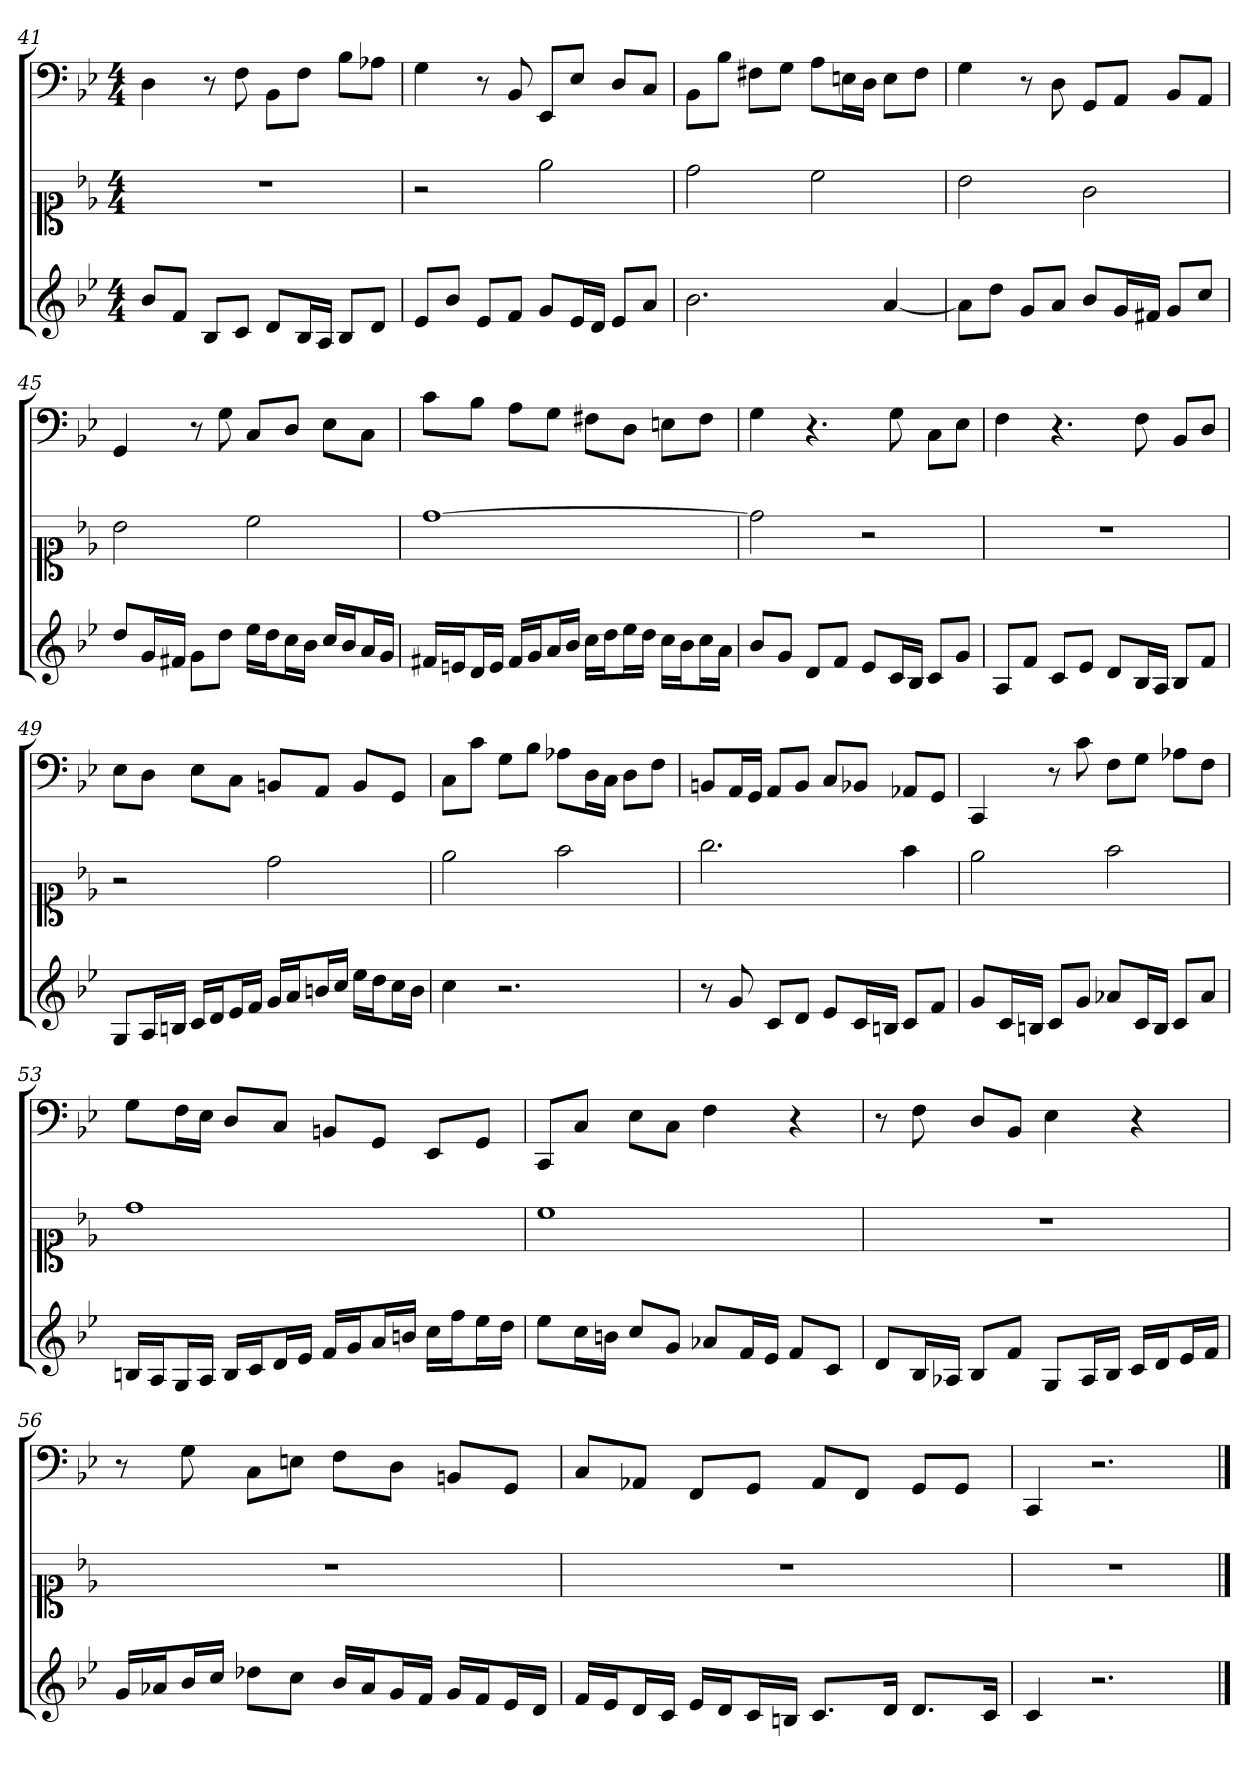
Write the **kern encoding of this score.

**kern	**kern	**kern
*part3	*part2	*part1
*staff3	*staff2	*staff1
*	*clefC1	*clefF4
*k[b-e-]	*k[b-e-]	*k[b-e-]
*g:	*g:	*g:
*M4/4	*M4/4	*M4/4
=41	=41	=41
8b-L	1r	4D
8fJ	.	.
8B-L	.	8r
8cJ	.	8F
8dL	.	8BB-\L
16B-L	.	8F\J
16AJJ	.	.
8B-L	.	8B-\L
8dJ	.	8A-X\J
=42	=42	=42
8e-L	2r	4G
8b-J	.	.
8e-L	.	8r
8fJ	.	8BB-
8gL	2ee-	8EE-/L
16e-L	.	8E-/J
16dJJ	.	.
8e-L	.	8D/L
8aJ	.	8C/J
=43	=43	=43
2.b-	2dd	8BB-\L
.	.	8B-\J
.	.	8F#X\L
.	.	8G\J
.	2cc	8A\L
.	.	16En\L
.	.	16D\JJ
[4a	.	8E\L
.	.	8F#\J
=44	=44	=44
8aL]	2b-	4G
8ddJ	.	.
8gL	.	8r
8aJ	.	8D
8b-L	2g	8GG/L
16gL	.	8AA/J
16f#XJJ	.	.
8gL	.	8BB-/L
8ccJ	.	8AA/J
=45	=45	=45
8ddL	2b-	4GG
16gL	.	.
16f#XJJ	.	.
8gL	.	8r
8ddJ	.	8G
16ee-LL	2cc	8C/L
16ddJ	.	.
16ccL	.	8D/J
16b-JJ	.	.
16ccLL	.	8E-\L
16b-J	.	.
16aL	.	8C\J
16gJJ	.	.
=46	=46	=46
16f#XLL	[1dd	8c\L
16enJ	.	.
16dL	.	8B-\J
16eJJ	.	.
16f#LL	.	8A\L
16gJ	.	.
16aL	.	8G\J
16b-JJ	.	.
16ccLL	.	8F#X\L
16ddJ	.	.
16ee-L	.	8D\J
16ddJJ	.	.
16ccLL	.	8En\L
16b-J	.	.
16ccL	.	8F#\J
16aJJ	.	.
=47	=47	=47
8b-L	2dd]	4G
8gJ	.	.
8dL	.	4.r
8fJ	.	.
8e-L	2r	.
16cL	.	8G
16B-JJ	.	.
8cL	.	8C\L
8gJ	.	8E-\J
=48	=48	=48
8AL	1r	4F
8fJ	.	.
8cL	.	4.r
8e-J	.	.
8dL	.	.
16B-L	.	8F
16AJJ	.	.
8B-L	.	8BB-/L
8fJ	.	8D/J
=49	=49	=49
8GL	2r	8E-\L
16AL	.	8D\J
16BnJJ	.	.
16cLL	.	8E-\L
16dJ	.	.
16e-L	.	8C\J
16fJJ	.	.
16gLL	2dd	8BBn/L
16aJ	.	.
16bnL	.	8AA/J
16ccJJ	.	.
16ee-LL	.	8BB/L
16ddJ	.	.
16ccL	.	8GG/J
16bJJ	.	.
=50	=50	=50
4cc	2ee-	8C\L
.	.	8c\J
2.r	.	8G\L
.	.	8B-\J
.	2ff	8A-X\L
.	.	16D\L
.	.	16C\JJ
.	.	8D\L
.	.	8F\J
=51	=51	=51
8r	2.gg	8BBn/L
8g	.	16AA/L
.	.	16GG/JJ
8cL	.	8AA/L
8dJ	.	8BB/J
8e-L	.	8C/L
16cL	.	8BB-X/J
16BnJJ	.	.
8cL	4ff	8AA-X/L
8fJ	.	8GG/J
=52	=52	=52
8gL	2ee-	4CC
16cL	.	.
16BnJJ	.	.
8cL	.	8r
8gJ	.	8c
8a-XL	2ff	8F\L
16cL	.	8G\J
16BJJ	.	.
8cL	.	8A-X\L
8a-J	.	8F\J
=53	=53	=53
16BnLL	1dd	8G\L
16AJ	.	.
16GL	.	16F\L
16AJJ	.	16E-\JJ
16BLL	.	8D/L
16cJ	.	.
16dL	.	8C/J
16e-JJ	.	.
16fLL	.	8BBn/L
16gJ	.	.
16aL	.	8GG/J
16bnJJ	.	.
16ccLL	.	8EE-/L
16ffJ	.	.
16ee-L	.	8GG/J
16ddJJ	.	.
=54	=54	=54
8ee-L	1cc	8CC/L
16ccL	.	8C/J
16bnJJ	.	.
8ccL	.	8E-\L
8gJ	.	8C\J
8a-XL	.	4F
16fL	.	.
16e-JJ	.	.
8fL	.	4r
8cJ	.	.
=55	=55	=55
8dL	1r	8r
16B-L	.	8F
16A-XJJ	.	.
8B-L	.	8D/L
8fJ	.	8BB-/J
8GL	.	4E-
16A-L	.	.
16B-JJ	.	.
16cLL	.	4r
16dJ	.	.
16e-L	.	.
16fJJ	.	.
=56	=56	=56
16gLL	1r	8r
16a-XJ	.	.
16b-L	.	8G
16ccJJ	.	.
8dd-XL	.	8C\L
8ccJ	.	8En\J
16b-LL	.	8F\L
16a-J	.	.
16gL	.	8D\J
16fJJ	.	.
16gLL	.	8BBn/L
16fJ	.	.
16e-L	.	8GG/J
16dJJ	.	.
=57	=57	=57
16fLL	1r	8C/L
16e-J	.	.
16dL	.	8AA-X/J
16cJJ	.	.
16e-LL	.	8FF/L
16dJ	.	.
16cL	.	8GG/J
16BnJJ	.	.
8.cL	.	8AA-/L
.	.	8FF/J
16dJk	.	.
8.dL	.	8GG/L
.	.	8GG/J
16cJk	.	.
=58	=58	=58
4c	1r	4CC
2.r	.	2.r
==	==	==
*-	*-	*-
